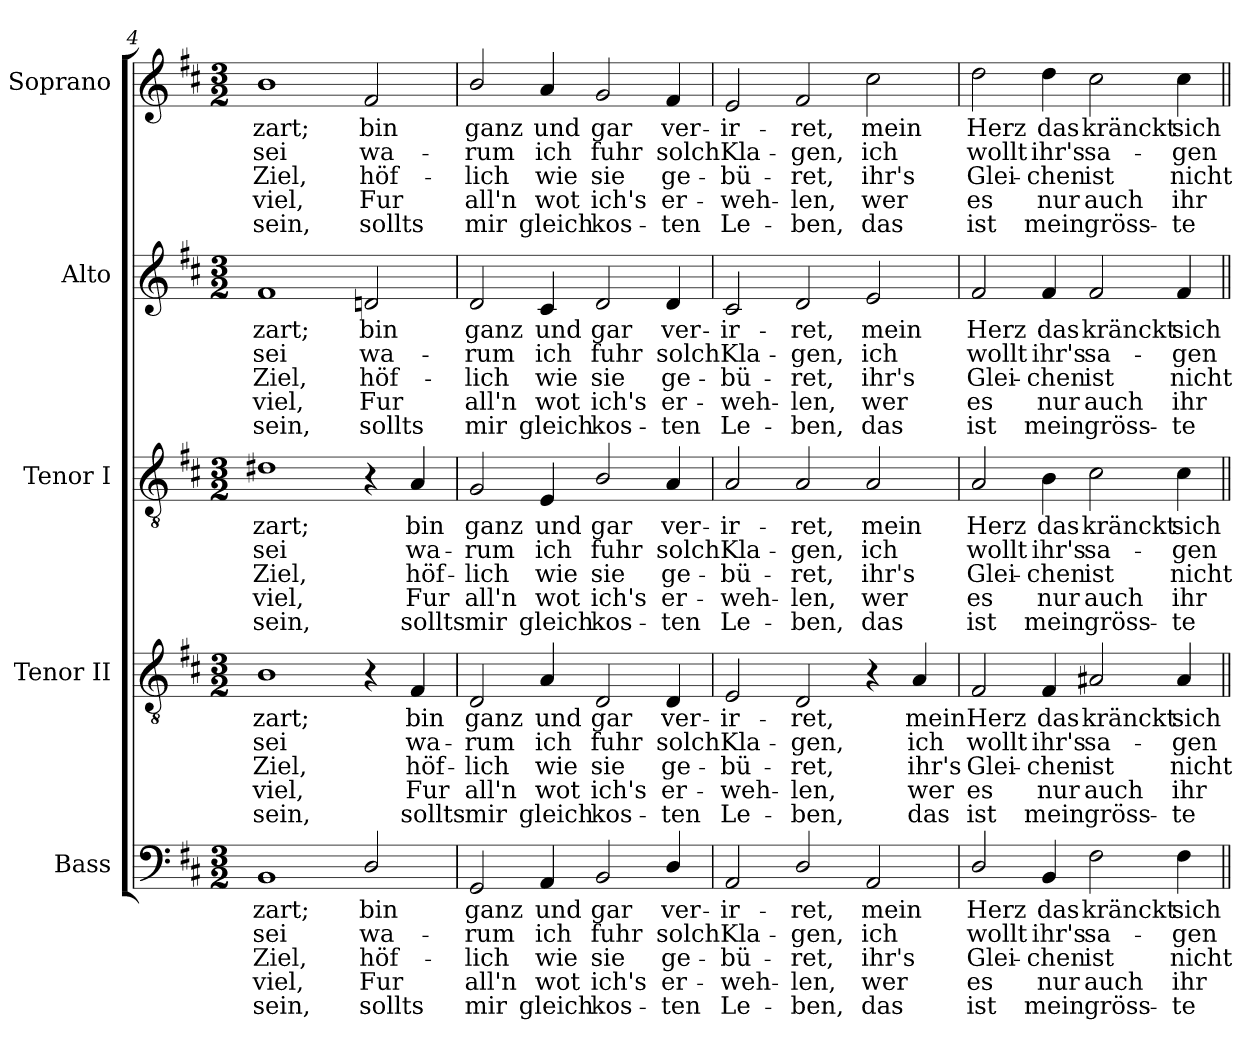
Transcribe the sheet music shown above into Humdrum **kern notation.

**kern	**text	**text	**text	**text	**text	**kern	**text	**text	**text	**text	**text	**kern	**text	**text	**text	**text	**text	**kern	**text	**text	**text	**text	**text	**kern	**text	**text	**text	**text	**text
*part5	*part5	*part5	*part5	*part5	*part5	*part4	*part4	*part4	*part4	*part4	*part4	*part3	*part3	*part3	*part3	*part3	*part3	*part2	*part2	*part2	*part2	*part2	*part2	*part1	*part1	*part1	*part1	*part1	*part1
*staff5	*staff5	*staff5	*staff5	*staff5	*staff5	*staff4	*staff4	*staff4	*staff4	*staff4	*staff4	*staff3	*staff3	*staff3	*staff3	*staff3	*staff3	*staff2	*staff2	*staff2	*staff2	*staff2	*staff2	*staff1	*staff1	*staff1	*staff1	*staff1	*staff1
*I"Bass	*	*	*	*	*	*I"Tenor II	*	*	*	*	*	*I"Tenor I	*	*	*	*	*	*I"Alto	*	*	*	*	*	*I"Soprano	*	*	*	*	*
*I'B	*	*	*	*	*	*I'T II	*	*	*	*	*	*I'T I	*	*	*	*	*	*I'A	*	*	*	*	*	*I'S	*	*	*	*	*
!!LO:LB:g=z
*clefF4	*	*	*	*	*	*clefGv2	*	*	*	*	*	*clefGv2	*	*	*	*	*	*clefG2	*	*	*	*	*	*clefG2	*	*	*	*	*
*k[f#c#]	*	*	*	*	*	*k[f#c#]	*	*	*	*	*	*k[f#c#]	*	*	*	*	*	*k[f#c#]	*	*	*	*	*	*k[f#c#]	*	*	*	*	*
*D:	*	*	*	*	*	*D:	*	*	*	*	*	*D:	*	*	*	*	*	*D:	*	*	*	*	*	*D:	*	*	*	*	*
*M3/2	*	*	*	*	*	*M3/2	*	*	*	*	*	*M3/2	*	*	*	*	*	*M3/2	*	*	*	*	*	*M3/2	*	*	*	*	*
=4	=4	=4	=4	=4	=4	=4	=4	=4	=4	=4	=4	=4	=4	=4	=4	=4	=4	=4	=4	=4	=4	=4	=4	=4	=4	=4	=4	=4	=4
!	!LO:LY:b	!LO:LY:b	!LO:LY:b	!LO:LY:b	!LO:LY:b	!	!LO:LY:b	!LO:LY:b	!LO:LY:b	!LO:LY:b	!LO:LY:b	!	!LO:LY:b	!LO:LY:b	!LO:LY:b	!LO:LY:b	!LO:LY:b	!	!LO:LY:b	!LO:LY:b	!LO:LY:b	!LO:LY:b	!LO:LY:b	!	!LO:LY:b	!LO:LY:b	!LO:LY:b	!LO:LY:b	!LO:LY:b
1BB	zart;	sei	Ziel,	viel,	sein,	1B	zart;	sei	Ziel,	viel,	sein,	1d#X	zart;	sei	Ziel,	viel,	sein,	1f#	zart;	sei	Ziel,	viel,	sein,	1b	zart;	sei	Ziel,	viel,	sein,
!	!LO:LY:b	!LO:LY:b	!LO:LY:b	!LO:LY:b	!LO:LY:b	!	!	!	!	!	!	!	!	!	!	!	!	!	!LO:LY:b	!LO:LY:b	!LO:LY:b	!LO:LY:b	!LO:LY:b	!	!LO:LY:b	!LO:LY:b	!LO:LY:b	!LO:LY:b	!LO:LY:b
2D/	bin	wa-	-höf-	-Fur	sollts	4r	.	.	.	.	.	4r	.	.	.	.	.	2dn	bin	wa-	-höf-	-Fur	sollts	2f#	bin	wa-	-höf-	-Fur	sollts
!	!	!	!	!	!	!	!LO:LY:b	!LO:LY:b	!LO:LY:b	!LO:LY:b	!LO:LY:b	!	!LO:LY:b	!LO:LY:b	!LO:LY:b	!LO:LY:b	!LO:LY:b	!	!	!	!	!	!	!	!	!	!	!	!
.	.	.	.	.	.	4F#	bin	wa-	-höf-	-Fur	sollts	4A	bin	wa-	-höf-	-Fur	sollts	.	.	.	.	.	.	.	.	.	.	.	.
=5	=5	=5	=5	=5	=5	=5	=5	=5	=5	=5	=5	=5	=5	=5	=5	=5	=5	=5	=5	=5	=5	=5	=5	=5	=5	=5	=5	=5	=5
!	!LO:LY:b	!LO:LY:b	!LO:LY:b	!LO:LY:b	!LO:LY:b	!	!LO:LY:b	!LO:LY:b	!LO:LY:b	!LO:LY:b	!LO:LY:b	!	!LO:LY:b	!LO:LY:b	!LO:LY:b	!LO:LY:b	!LO:LY:b	!	!LO:LY:b	!LO:LY:b	!LO:LY:b	!LO:LY:b	!LO:LY:b	!	!LO:LY:b	!LO:LY:b	!LO:LY:b	!LO:LY:b	!LO:LY:b
2GG	ganz	rum	lich	all'n	mir	2D	ganz	rum	lich	all'n	mir	2G	ganz	rum	lich	all'n	mir	2d	ganz	rum	lich	all'n	mir	2b/	ganz	rum	lich	all'n	mir
!	!LO:LY:b	!LO:LY:b	!LO:LY:b	!LO:LY:b	!LO:LY:b	!	!LO:LY:b	!LO:LY:b	!LO:LY:b	!LO:LY:b	!LO:LY:b	!	!LO:LY:b	!LO:LY:b	!LO:LY:b	!LO:LY:b	!LO:LY:b	!	!LO:LY:b	!LO:LY:b	!LO:LY:b	!LO:LY:b	!LO:LY:b	!	!LO:LY:b	!LO:LY:b	!LO:LY:b	!LO:LY:b	!LO:LY:b
4AA	und	ich	wie	wot	gleich	4A	und	ich	wie	wot	gleich	4E	und	ich	wie	wot	gleich	4c#	und	ich	wie	wot	gleich	4a	und	ich	wie	wot	gleich
!	!LO:LY:b	!LO:LY:b	!LO:LY:b	!LO:LY:b	!LO:LY:b	!	!LO:LY:b	!LO:LY:b	!LO:LY:b	!LO:LY:b	!LO:LY:b	!	!LO:LY:b	!LO:LY:b	!LO:LY:b	!LO:LY:b	!LO:LY:b	!	!LO:LY:b	!LO:LY:b	!LO:LY:b	!LO:LY:b	!LO:LY:b	!	!LO:LY:b	!LO:LY:b	!LO:LY:b	!LO:LY:b	!LO:LY:b
2BB	gar	fuhr	sie	ich's	kos-	2D	gar	fuhr	sie	ich's	kos-	2B/	gar	fuhr	sie	ich's	kos-	2d	gar	fuhr	sie	ich's	kos-	2g	gar	fuhr	sie	ich's	kos-
!	!LO:LY:b	!LO:LY:b	!LO:LY:b	!LO:LY:b	!LO:LY:b	!	!LO:LY:b	!LO:LY:b	!LO:LY:b	!LO:LY:b	!LO:LY:b	!	!LO:LY:b	!LO:LY:b	!LO:LY:b	!LO:LY:b	!LO:LY:b	!	!LO:LY:b	!LO:LY:b	!LO:LY:b	!LO:LY:b	!LO:LY:b	!	!LO:LY:b	!LO:LY:b	!LO:LY:b	!LO:LY:b	!LO:LY:b
4D/	-ver-	-solch	ge-	-er-	-ten	4D	-ver-	-solch	ge-	-er-	-ten	4A	-ver-	-solch	ge-	-er-	-ten	4d	-ver-	-solch	ge-	-er-	-ten	4f#	-ver-	-solch	ge-	-er-	-ten
=6	=6	=6	=6	=6	=6	=6	=6	=6	=6	=6	=6	=6	=6	=6	=6	=6	=6	=6	=6	=6	=6	=6	=6	=6	=6	=6	=6	=6	=6
!	!LO:LY:b	!LO:LY:b	!LO:LY:b	!LO:LY:b	!LO:LY:b	!	!LO:LY:b	!LO:LY:b	!LO:LY:b	!LO:LY:b	!LO:LY:b	!	!LO:LY:b	!LO:LY:b	!LO:LY:b	!LO:LY:b	!LO:LY:b	!	!LO:LY:b	!LO:LY:b	!LO:LY:b	!LO:LY:b	!LO:LY:b	!	!LO:LY:b	!LO:LY:b	!LO:LY:b	!LO:LY:b	!LO:LY:b
2AA	ir-	-Kla-	-bü-	-weh-	-Le-	2E	ir-	-Kla-	-bü-	-weh-	-Le-	2A	ir-	-Kla-	-bü-	-weh-	-Le-	2c#	ir-	-Kla-	-bü-	-weh-	-Le-	2e	ir-	-Kla-	-bü-	-weh-	-Le-
!	!LO:LY:b	!LO:LY:b	!LO:LY:b	!LO:LY:b	!LO:LY:b	!	!LO:LY:b	!LO:LY:b	!LO:LY:b	!LO:LY:b	!LO:LY:b	!	!LO:LY:b	!LO:LY:b	!LO:LY:b	!LO:LY:b	!LO:LY:b	!	!LO:LY:b	!LO:LY:b	!LO:LY:b	!LO:LY:b	!LO:LY:b	!	!LO:LY:b	!LO:LY:b	!LO:LY:b	!LO:LY:b	!LO:LY:b
2D/	-ret,	gen,	ret,	len,	ben,	2D	-ret,	gen,	ret,	len,	ben,	2A	-ret,	gen,	ret,	len,	ben,	2d	-ret,	gen,	ret,	len,	ben,	2f#	-ret,	gen,	ret,	len,	ben,
!	!LO:LY:b	!LO:LY:b	!LO:LY:b	!LO:LY:b	!LO:LY:b	!	!	!	!	!	!	!	!LO:LY:b	!LO:LY:b	!LO:LY:b	!LO:LY:b	!LO:LY:b	!	!LO:LY:b	!LO:LY:b	!LO:LY:b	!LO:LY:b	!LO:LY:b	!	!LO:LY:b	!LO:LY:b	!LO:LY:b	!LO:LY:b	!LO:LY:b
2AA	mein	ich	ihr's	wer	das	4r	.	.	.	.	.	2A	mein	ich	ihr's	wer	das	2e	mein	ich	ihr's	wer	das	2cc#	mein	ich	ihr's	wer	das
!	!	!	!	!	!	!	!LO:LY:b	!LO:LY:b	!LO:LY:b	!LO:LY:b	!LO:LY:b	!	!	!	!	!	!	!	!	!	!	!	!	!	!	!	!	!	!
.	.	.	.	.	.	4A	mein	ich	ihr's	wer	das	.	.	.	.	.	.	.	.	.	.	.	.	.	.	.	.	.	.
=7	=7	=7	=7	=7	=7	=7	=7	=7	=7	=7	=7	=7	=7	=7	=7	=7	=7	=7	=7	=7	=7	=7	=7	=7	=7	=7	=7	=7	=7
!	!LO:LY:b	!LO:LY:b	!LO:LY:b	!LO:LY:b	!LO:LY:b	!	!LO:LY:b	!LO:LY:b	!LO:LY:b	!LO:LY:b	!LO:LY:b	!	!LO:LY:b	!LO:LY:b	!LO:LY:b	!LO:LY:b	!LO:LY:b	!	!LO:LY:b	!LO:LY:b	!LO:LY:b	!LO:LY:b	!LO:LY:b	!	!LO:LY:b	!LO:LY:b	!LO:LY:b	!LO:LY:b	!LO:LY:b
2D/	Herz	wollt	Glei-	-es	ist	2F#	Herz	wollt	Glei-	-es	ist	2A	Herz	wollt	Glei-	-es	ist	2f#	Herz	wollt	Glei-	-es	ist	2dd	Herz	wollt	Glei-	-es	ist
!	!LO:LY:b	!LO:LY:b	!LO:LY:b	!LO:LY:b	!LO:LY:b	!	!LO:LY:b	!LO:LY:b	!LO:LY:b	!LO:LY:b	!LO:LY:b	!	!LO:LY:b	!LO:LY:b	!LO:LY:b	!LO:LY:b	!LO:LY:b	!	!LO:LY:b	!LO:LY:b	!LO:LY:b	!LO:LY:b	!LO:LY:b	!	!LO:LY:b	!LO:LY:b	!LO:LY:b	!LO:LY:b	!LO:LY:b
4BB	das	ihr's	chen	nur	mein	4F#	das	ihr's	chen	nur	mein	4B	das	ihr's	chen	nur	mein	4f#	das	ihr's	chen	nur	mein	4dd	das	ihr's	chen	nur	mein
!	!LO:LY:b	!LO:LY:b	!LO:LY:b	!LO:LY:b	!LO:LY:b	!	!LO:LY:b	!LO:LY:b	!LO:LY:b	!LO:LY:b	!LO:LY:b	!	!LO:LY:b	!LO:LY:b	!LO:LY:b	!LO:LY:b	!LO:LY:b	!	!LO:LY:b	!LO:LY:b	!LO:LY:b	!LO:LY:b	!LO:LY:b	!	!LO:LY:b	!LO:LY:b	!LO:LY:b	!LO:LY:b	!LO:LY:b
2F#	kränckt	sa-	-ist	auch	gröss-	2A#X	kränckt	sa-	-ist	auch	gröss-	2c#	kränckt	sa-	-ist	auch	gröss-	2f#	kränckt	sa-	-ist	auch	gröss-	2cc#	kränckt	sa-	-ist	auch	gröss-
!	!LO:LY:b	!LO:LY:b	!LO:LY:b	!LO:LY:b	!LO:LY:b	!	!LO:LY:b	!LO:LY:b	!LO:LY:b	!LO:LY:b	!LO:LY:b	!	!LO:LY:b	!LO:LY:b	!LO:LY:b	!LO:LY:b	!LO:LY:b	!	!LO:LY:b	!LO:LY:b	!LO:LY:b	!LO:LY:b	!LO:LY:b	!	!LO:LY:b	!LO:LY:b	!LO:LY:b	!LO:LY:b	!LO:LY:b
4F#	-sich	gen	nicht	ihr	te	4A#	-sich	gen	nicht	ihr	te	4c#	-sich	gen	nicht	ihr	te	4f#	-sich	gen	nicht	ihr	te	4cc#	-sich	gen	nicht	ihr	te
=||	=||	=||	=||	=||	=||	=||	=||	=||	=||	=||	=||	=||	=||	=||	=||	=||	=||	=||	=||	=||	=||	=||	=||	=||	=||	=||	=||	=||	=||
*-	*-	*-	*-	*-	*-	*-	*-	*-	*-	*-	*-	*-	*-	*-	*-	*-	*-	*-	*-	*-	*-	*-	*-	*-	*-	*-	*-	*-	*-
